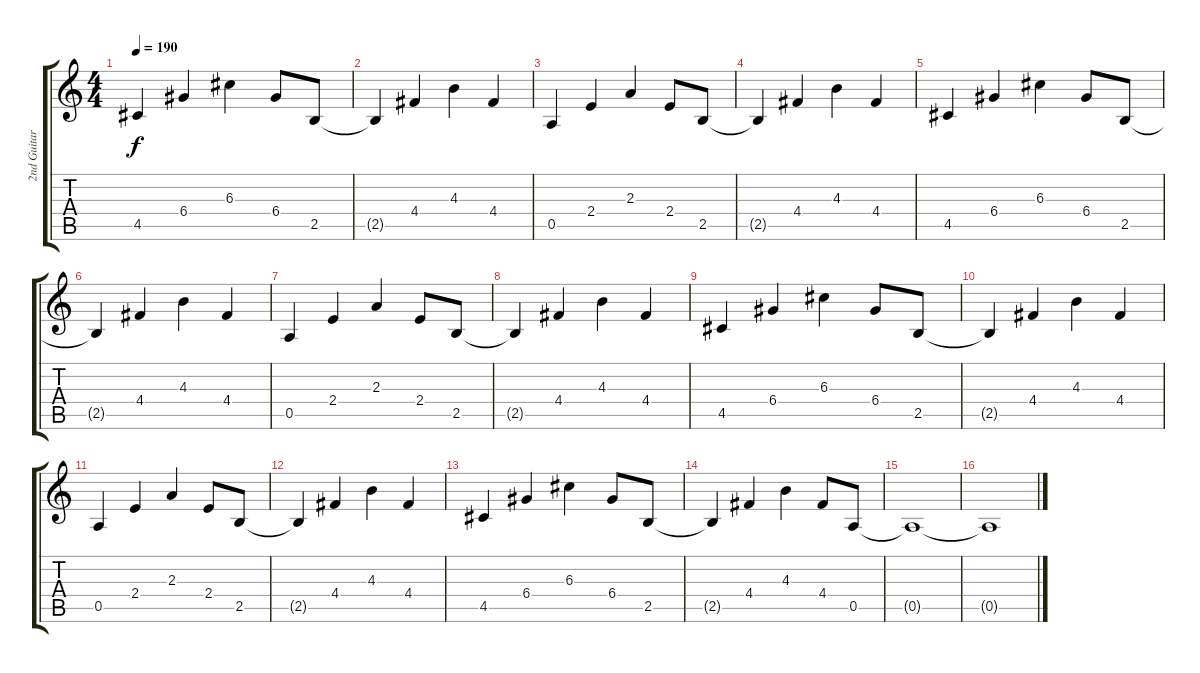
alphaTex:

\track ("2nd Guitar" "2nd Guitar") {instrument distortionguitar}
\staff {score tabs}
\tuning (E4 B3 G3 D3 A2 E2) {hide}
\ts (4 4)
\tempo 190
\clef g2
\ks c
4.5.4{dy f} 6.4.4 6.3.4 6.4.8 2.5.8 |
2.5{t}.4 4.4.4 4.3.4 4.4.4 |
0.5.4 2.4.4 2.3.4 2.4.8 2.5.8 |
2.5{t}.4 4.4.4 4.3.4 4.4.4 |
4.5.4 6.4.4 6.3.4 6.4.8 2.5.8 |
2.5{t}.4 4.4.4 4.3.4 4.4.4 |
0.5.4 2.4.4 2.3.4 2.4.8 2.5.8 |
2.5{t}.4 4.4.4 4.3.4 4.4.4 |
4.5.4 6.4.4 6.3.4 6.4.8 2.5.8 |
2.5{t}.4 4.4.4 4.3.4 4.4.4 |
0.5.4 2.4.4 2.3.4 2.4.8 2.5.8 |
2.5{t}.4 4.4.4 4.3.4 4.4.4 |
4.5.4 6.4.4 6.3.4 6.4.8 2.5.8 |
2.5{t}.4 4.4.4 4.3.4 4.4.8 0.5.8 |
0.5{t}.1 |
0.5{t}.1
